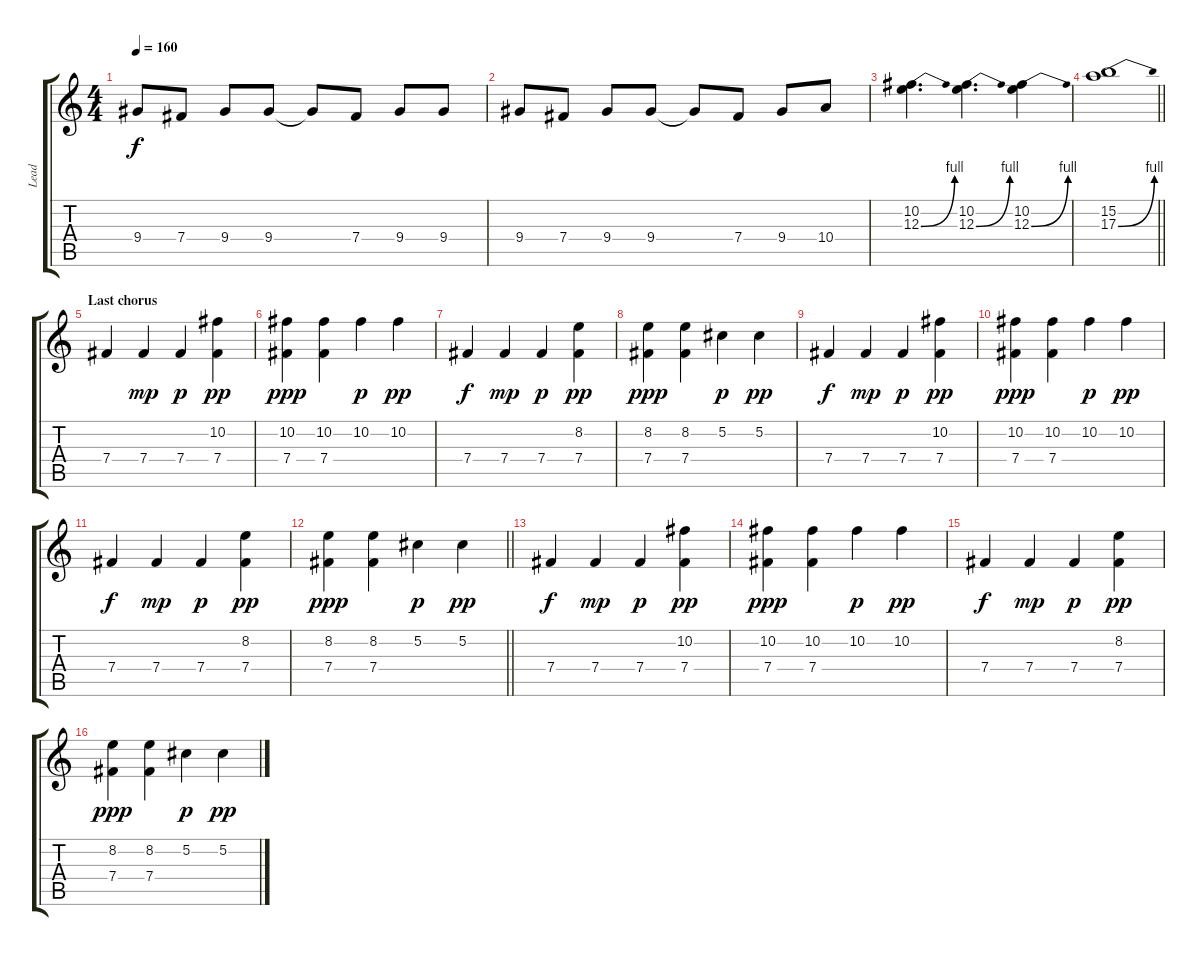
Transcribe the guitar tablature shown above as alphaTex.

\track ("Lead" "Lead") {instrument distortionguitar}
\staff {score tabs}
\tuning (Db4 Ab3 E3 B2 Gb2 B1) {hide}
\ts (4 4)
\tempo 160
\clef g2
\ks c
9.4.8{dy f} 7.4.8 9.4.8 9.4.8 9.4{t}.8 7.4.8 9.4.8 9.4.8 |
9.4.8 7.4.8 9.4.8 9.4.8 9.4{t}.8 7.4.8 9.4.8 10.4.8 |
(10.2 12.3{be (bend 0 0 60 4)}).4{d} (10.2 12.3{be (bend 0 0 60 4)}).4{d} (10.2 12.3{be (bend 0 0 60 4)}).4 |
\barLineRight lightlight
(15.2 17.3{be (bend 0 0 60 4)}).1 |
\section ("" "Last chorus")
7.4.4{volume 12} 7.4.4{dy mp} 7.4.4{dy p} (10.2 7.4).4{dy pp} |
(10.2 7.4).4{dy ppp} (10.2 7.4).4 10.2.4{dy p} 10.2.4{dy pp} |
7.4.4{dy f} 7.4.4{dy mp} 7.4.4{dy p} (8.2 7.4).4{dy pp} |
(8.2 7.4).4{dy ppp} (8.2 7.4).4 5.2.4{dy p} 5.2.4{dy pp} |
7.4.4{dy f} 7.4.4{dy mp} 7.4.4{dy p} (10.2 7.4).4{dy pp} |
(10.2 7.4).4{dy ppp} (10.2 7.4).4 10.2.4{dy p} 10.2.4{dy pp} |
7.4.4{dy f} 7.4.4{dy mp} 7.4.4{dy p} (8.2 7.4).4{dy pp} |
\barLineRight lightlight
(8.2 7.4).4{dy ppp} (8.2 7.4).4 5.2.4{dy p} 5.2.4{dy pp} |
7.4.4{dy f} 7.4.4{dy mp} 7.4.4{dy p} (10.2 7.4).4{dy pp} |
(10.2 7.4).4{dy ppp} (10.2 7.4).4 10.2.4{dy p} 10.2.4{dy pp} |
7.4.4{dy f} 7.4.4{dy mp} 7.4.4{dy p} (8.2 7.4).4{dy pp} |
(8.2 7.4).4{dy ppp} (8.2 7.4).4 5.2.4{dy p} 5.2.4{dy pp}
